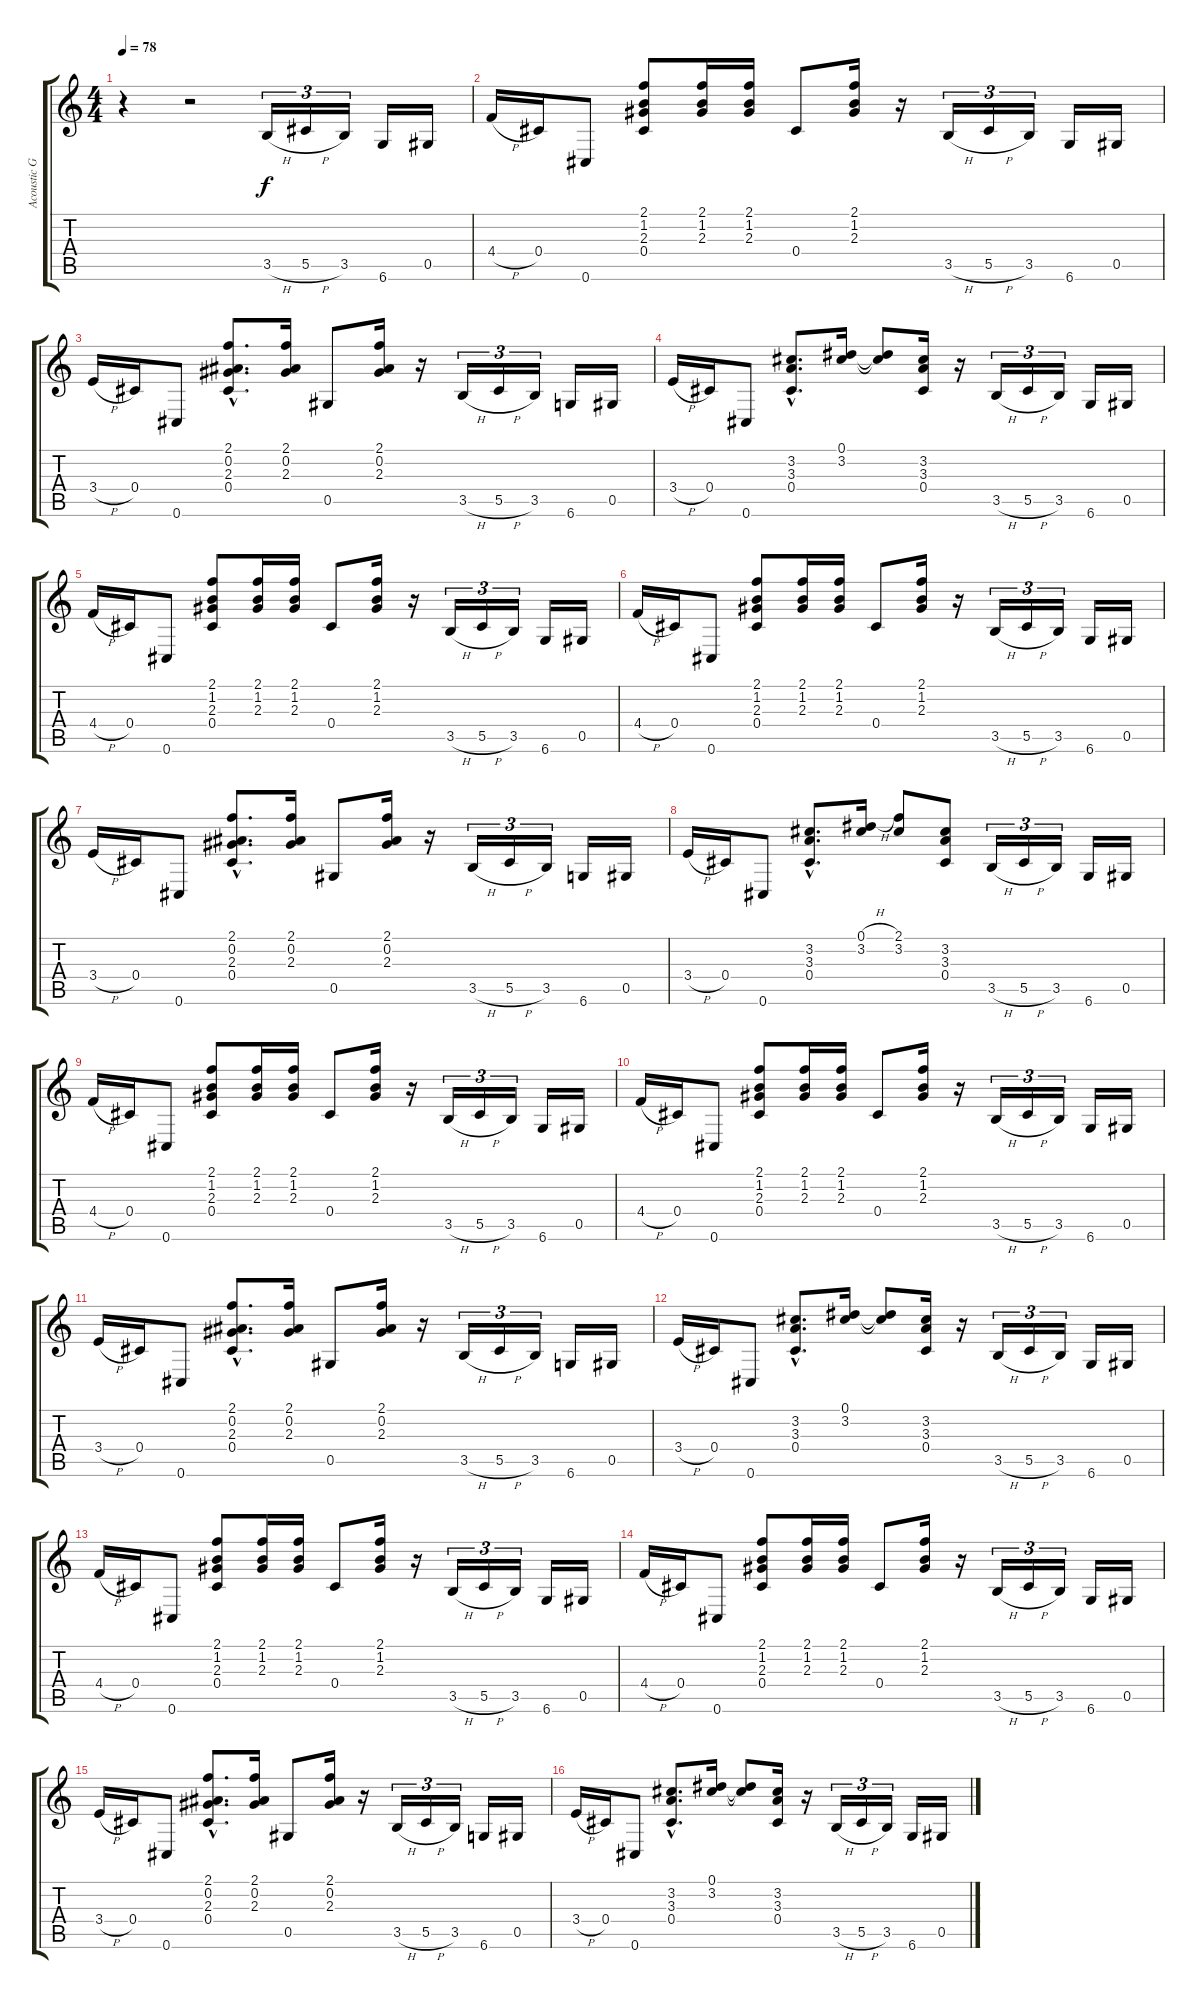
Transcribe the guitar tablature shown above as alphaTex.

\track ("Acoustic Guitar" "Acoustic G") {instrument acousticguitarsteel}
\staff {score tabs}
\tuning (Eb4 Bb3 Gb3 Db3 Ab2 Db2) {hide}
\ts (4 4)
\tempo 78
\clef g2
\ks c
r.4{dy f instrument acousticguitarsteel} r.2 3.5{h}.16{tu (3 2)} 5.5{h}.16{tu (3 2)} 3.5.16{tu (3 2)} 6.6.16 0.5.16 |
4.4{h}.16 0.4.16 0.6.8 (2.1 1.2 2.3 0.4).8 (2.1 1.2 2.3).16 (2.1 1.2 2.3).16 0.4.8 (2.1 1.2 2.3).16 r.16 3.5{h}.16{tu (3 2)} 5.5{h}.16{tu (3 2)} 3.5.16{tu (3 2)} 6.6.16 0.5.16 |
3.4{h}.16 0.4.16 0.6.8 (2.1{hac} 0.2{hac} 2.3{hac} 0.4{hac}).8{d} (2.1 0.2 2.3).16 0.5.8 (2.1 0.2 2.3).16 r.16 3.5{h}.16{tu (3 2)} 5.5{h}.16{tu (3 2)} 3.5.16{tu (3 2)} 6.6.16 0.5.16 |
3.4{h}.16 0.4.16 0.6.8 (3.2{hac} 3.3{hac} 0.4{hac}).8{d} (0.1 3.2).16 (0.1{t} 3.2{t}).8 (3.2 3.3 0.4).16 r.16 3.5{h}.16{tu (3 2)} 5.5{h}.16{tu (3 2)} 3.5.16{tu (3 2)} 6.6.16 0.5.16 |
4.4{h}.16 0.4.16 0.6.8 (2.1 1.2 2.3 0.4).8 (2.1 1.2 2.3).16 (2.1 1.2 2.3).16 0.4.8 (2.1 1.2 2.3).16 r.16 3.5{h}.16{tu (3 2)} 5.5{h}.16{tu (3 2)} 3.5.16{tu (3 2)} 6.6.16 0.5.16 |
4.4{h}.16 0.4.16 0.6.8 (2.1 1.2 2.3 0.4).8 (2.1 1.2 2.3).16 (2.1 1.2 2.3).16 0.4.8 (2.1 1.2 2.3).16 r.16 3.5{h}.16{tu (3 2)} 5.5{h}.16{tu (3 2)} 3.5.16{tu (3 2)} 6.6.16 0.5.16 |
3.4{h}.16 0.4.16 0.6.8 (2.1{hac} 0.2{hac} 2.3{hac} 0.4{hac}).8{d} (2.1 0.2 2.3).16 0.5.8 (2.1 0.2 2.3).16 r.16 3.5{h}.16{tu (3 2)} 5.5{h}.16{tu (3 2)} 3.5.16{tu (3 2)} 6.6.16 0.5.16 |
3.4{h}.16 0.4.16 0.6.8 (3.2{hac} 3.3{hac} 0.4{hac}).8{d} (0.1{h} 3.2).16 (2.1 3.2).8 (3.2 3.3 0.4).8 3.5{h}.16{tu (3 2)} 5.5{h}.16{tu (3 2)} 3.5.16{tu (3 2)} 6.6.16 0.5.16 |
4.4{h}.16 0.4.16 0.6.8 (2.1 1.2 2.3 0.4).8 (2.1 1.2 2.3).16 (2.1 1.2 2.3).16 0.4.8 (2.1 1.2 2.3).16 r.16 3.5{h}.16{tu (3 2)} 5.5{h}.16{tu (3 2)} 3.5.16{tu (3 2)} 6.6.16 0.5.16 |
4.4{h}.16 0.4.16 0.6.8 (2.1 1.2 2.3 0.4).8 (2.1 1.2 2.3).16 (2.1 1.2 2.3).16 0.4.8 (2.1 1.2 2.3).16 r.16 3.5{h}.16{tu (3 2)} 5.5{h}.16{tu (3 2)} 3.5.16{tu (3 2)} 6.6.16 0.5.16 |
3.4{h}.16 0.4.16 0.6.8 (2.1{hac} 0.2{hac} 2.3{hac} 0.4{hac}).8{d} (2.1 0.2 2.3).16 0.5.8 (2.1 0.2 2.3).16 r.16 3.5{h}.16{tu (3 2)} 5.5{h}.16{tu (3 2)} 3.5.16{tu (3 2)} 6.6.16 0.5.16 |
3.4{h}.16 0.4.16 0.6.8 (3.2{hac} 3.3{hac} 0.4{hac}).8{d} (0.1 3.2).16 (0.1{t} 3.2{t}).8 (3.2 3.3 0.4).16 r.16 3.5{h}.16{tu (3 2)} 5.5{h}.16{tu (3 2)} 3.5.16{tu (3 2)} 6.6.16 0.5.16 |
4.4{h}.16 0.4.16 0.6.8 (2.1 1.2 2.3 0.4).8 (2.1 1.2 2.3).16 (2.1 1.2 2.3).16 0.4.8 (2.1 1.2 2.3).16 r.16 3.5{h}.16{tu (3 2)} 5.5{h}.16{tu (3 2)} 3.5.16{tu (3 2)} 6.6.16 0.5.16 |
4.4{h}.16 0.4.16 0.6.8 (2.1 1.2 2.3 0.4).8 (2.1 1.2 2.3).16 (2.1 1.2 2.3).16 0.4.8 (2.1 1.2 2.3).16 r.16 3.5{h}.16{tu (3 2)} 5.5{h}.16{tu (3 2)} 3.5.16{tu (3 2)} 6.6.16 0.5.16 |
3.4{h}.16 0.4.16 0.6.8 (2.1{hac} 0.2{hac} 2.3{hac} 0.4{hac}).8{d} (2.1 0.2 2.3).16 0.5.8 (2.1 0.2 2.3).16 r.16 3.5{h}.16{tu (3 2)} 5.5{h}.16{tu (3 2)} 3.5.16{tu (3 2)} 6.6.16 0.5.16 |
3.4{h}.16 0.4.16 0.6.8 (3.2{hac} 3.3{hac} 0.4{hac}).8{d} (0.1 3.2).16 (0.1{t} 3.2{t}).8 (3.2 3.3 0.4).16 r.16 3.5{h}.16{tu (3 2)} 5.5{h}.16{tu (3 2)} 3.5.16{tu (3 2)} 6.6.16 0.5.16
